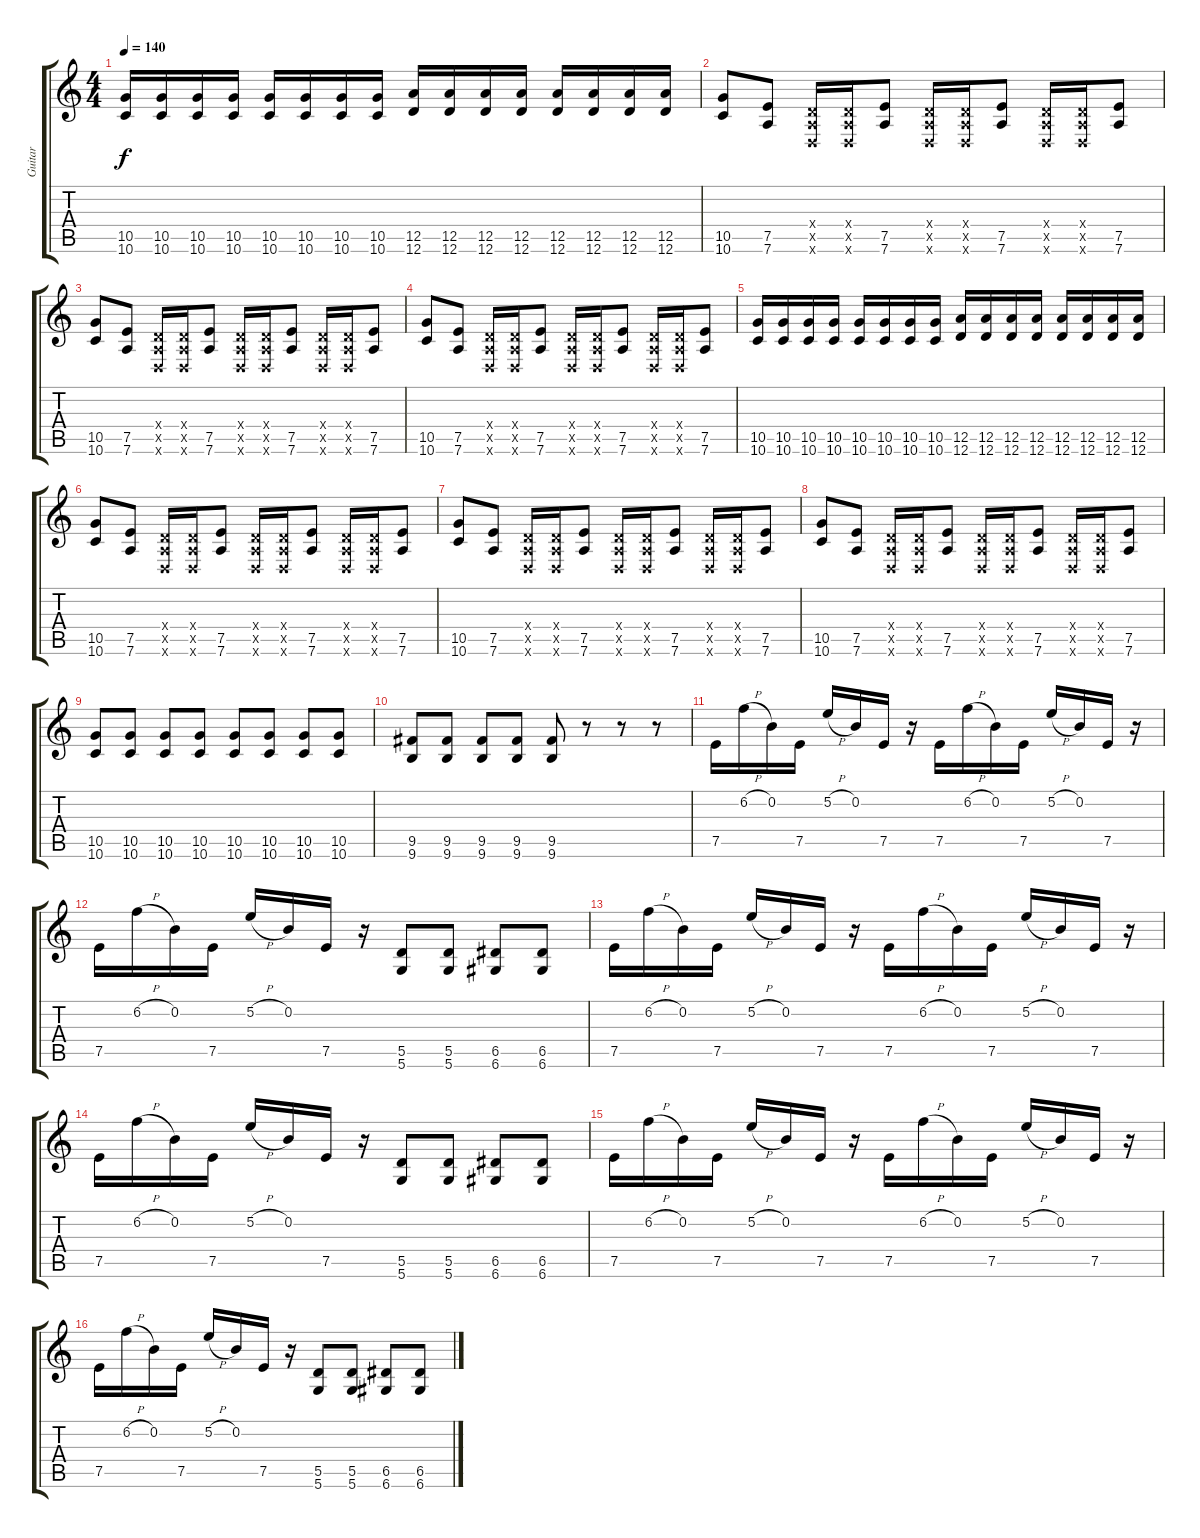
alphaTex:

\track ("Guitar" "Guitar") {instrument overdrivenguitar}
\staff {score tabs}
\tuning (E4 B3 G3 D3 A2 D2) {hide}
\ts (4 4)
\tempo 140
\clef g2
\ks c
(10.5 10.6).16{dy f} (10.5 10.6).16 (10.5 10.6).16 (10.5 10.6).16 (10.5 10.6).16 (10.5 10.6).16 (10.5 10.6).16 (10.5 10.6).16 (12.5 12.6).16 (12.5 12.6).16 (12.5 12.6).16 (12.5 12.6).16 (12.5 12.6).16 (12.5 12.6).16 (12.5 12.6).16 (12.5 12.6).16 |
(10.5 10.6).8 (7.5 7.6).8 (0.4{x} 0.5{x} 0.6{x}).16 (0.4{x} 0.5{x} 0.6{x}).16 (7.5 7.6).8 (0.4{x} 0.5{x} 0.6{x}).16 (0.4{x} 0.5{x} 0.6{x}).16 (7.5 7.6).8 (0.4{x} 0.5{x} 0.6{x}).16 (0.4{x} 0.5{x} 0.6{x}).16 (7.5 7.6).8 |
(10.5 10.6).8 (7.5 7.6).8 (0.4{x} 0.5{x} 0.6{x}).16 (0.4{x} 0.5{x} 0.6{x}).16 (7.5 7.6).8 (0.4{x} 0.5{x} 0.6{x}).16 (0.4{x} 0.5{x} 0.6{x}).16 (7.5 7.6).8 (0.4{x} 0.5{x} 0.6{x}).16 (0.4{x} 0.5{x} 0.6{x}).16 (7.5 7.6).8 |
(10.5 10.6).8 (7.5 7.6).8 (0.4{x} 0.5{x} 0.6{x}).16 (0.4{x} 0.5{x} 0.6{x}).16 (7.5 7.6).8 (0.4{x} 0.5{x} 0.6{x}).16 (0.4{x} 0.5{x} 0.6{x}).16 (7.5 7.6).8 (0.4{x} 0.5{x} 0.6{x}).16 (0.4{x} 0.5{x} 0.6{x}).16 (7.5 7.6).8 |
(10.5 10.6).16 (10.5 10.6).16 (10.5 10.6).16 (10.5 10.6).16 (10.5 10.6).16 (10.5 10.6).16 (10.5 10.6).16 (10.5 10.6).16 (12.5 12.6).16 (12.5 12.6).16 (12.5 12.6).16 (12.5 12.6).16 (12.5 12.6).16 (12.5 12.6).16 (12.5 12.6).16 (12.5 12.6).16 |
(10.5 10.6).8 (7.5 7.6).8 (0.4{x} 0.5{x} 0.6{x}).16 (0.4{x} 0.5{x} 0.6{x}).16 (7.5 7.6).8 (0.4{x} 0.5{x} 0.6{x}).16 (0.4{x} 0.5{x} 0.6{x}).16 (7.5 7.6).8 (0.4{x} 0.5{x} 0.6{x}).16 (0.4{x} 0.5{x} 0.6{x}).16 (7.5 7.6).8 |
(10.5 10.6).8 (7.5 7.6).8 (0.4{x} 0.5{x} 0.6{x}).16 (0.4{x} 0.5{x} 0.6{x}).16 (7.5 7.6).8 (0.4{x} 0.5{x} 0.6{x}).16 (0.4{x} 0.5{x} 0.6{x}).16 (7.5 7.6).8 (0.4{x} 0.5{x} 0.6{x}).16 (0.4{x} 0.5{x} 0.6{x}).16 (7.5 7.6).8 |
(10.5 10.6).8 (7.5 7.6).8 (0.4{x} 0.5{x} 0.6{x}).16 (0.4{x} 0.5{x} 0.6{x}).16 (7.5 7.6).8 (0.4{x} 0.5{x} 0.6{x}).16 (0.4{x} 0.5{x} 0.6{x}).16 (7.5 7.6).8 (0.4{x} 0.5{x} 0.6{x}).16 (0.4{x} 0.5{x} 0.6{x}).16 (7.5 7.6).8 |
(10.5 10.6).8 (10.5 10.6).8 (10.5 10.6).8 (10.5 10.6).8 (10.5 10.6).8 (10.5 10.6).8 (10.5 10.6).8 (10.5 10.6).8 |
(9.5 9.6).8 (9.5 9.6).8 (9.5 9.6).8 (9.5 9.6).8 (9.5 9.6).8 r.8 r.8 r.8 |
7.5.16 6.2{h}.16 0.2.16 7.5.16 5.2{h}.16 0.2.16 7.5.16 r.16 7.5.16 6.2{h}.16 0.2.16 7.5.16 5.2{h}.16 0.2.16 7.5.16 r.16 |
7.5.16 6.2{h}.16 0.2.16 7.5.16 5.2{h}.16 0.2.16 7.5.16 r.16 (5.5 5.6).8 (5.5 5.6).8 (6.5 6.6).8 (6.5 6.6).8 |
7.5.16 6.2{h}.16 0.2.16 7.5.16 5.2{h}.16 0.2.16 7.5.16 r.16 7.5.16 6.2{h}.16 0.2.16 7.5.16 5.2{h}.16 0.2.16 7.5.16 r.16 |
7.5.16 6.2{h}.16 0.2.16 7.5.16 5.2{h}.16 0.2.16 7.5.16 r.16 (5.5 5.6).8 (5.5 5.6).8 (6.5 6.6).8 (6.5 6.6).8 |
7.5.16 6.2{h}.16 0.2.16 7.5.16 5.2{h}.16 0.2.16 7.5.16 r.16 7.5.16 6.2{h}.16 0.2.16 7.5.16 5.2{h}.16 0.2.16 7.5.16 r.16 |
7.5.16 6.2{h}.16 0.2.16 7.5.16 5.2{h}.16 0.2.16 7.5.16 r.16 (5.5 5.6).8 (5.5 5.6).8 (6.5 6.6).8 (6.5 6.6).8
